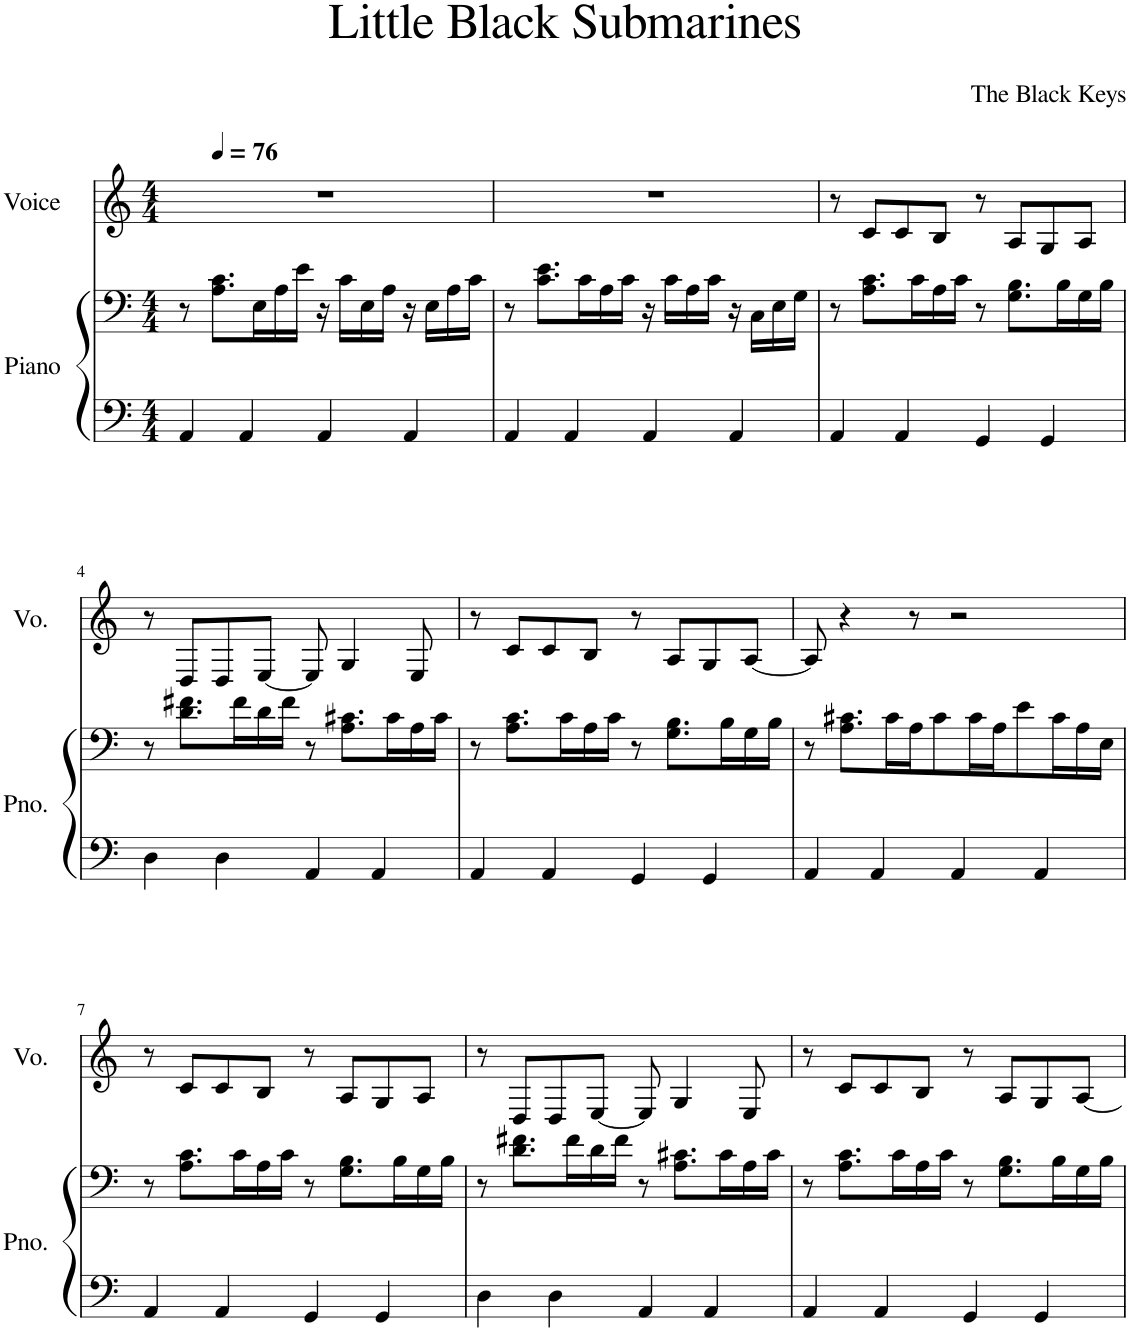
**kern	**kern	**kern
*part2	*part2	*part1
*staff3	*staff2	*staff1
*I"Piano	*	*I"Voice
*I'Pno.	*	*I'Vo.
*clefF4	*clefF4	*clefG2
*k[]	*k[]	*k[]
*M4/4	*M4/4	*M4/4
=1	=1	=1
*	*	*^
4AA/	8r	1r	8ryy
*	*	*MM76	*
.	8.A\ 8.c\L	.	2..ryy
4AA/	.	.	.
.	16E\L	.	.
.	16A\	.	.
.	16e\JJ	.	.
4AA/	16r	.	.
.	16c\LL	.	.
.	16E\	.	.
.	16A\JJ	.	.
4AA/	16r	.	.
.	16E\LL	.	.
.	16A\	.	.
.	16c\JJ	.	.
*	*	*v	*v
=2	=2	=2
4AA/	8r	1r
.	8.c\ 8.e\L	.
4AA/	.	.
.	16c\L	.
.	16A\	.
.	16c\JJ	.
4AA/	16r	.
.	16c\LL	.
.	16A\	.
.	16c\JJ	.
4AA/	16r	.
.	16C\LL	.
.	16E\	.
.	16G\JJ	.
=3	=3	=3
4AA/	8r	8r
.	8.A\ 8.c\L	8c/L
4AA/	.	8c/
.	16c\L	.
.	16A\	8B/J
.	16c\JJ	.
4GG/	8r	8r
.	8.G\ 8.B\L	8A/L
4GG/	.	8G/
.	16B\L	.
.	16G\	8A/J
.	16B\JJ	.
!!LO:LB:g=z
=4	=4	=4
4D\	8r	8r
.	8.d\ 8.f#X\L	8D/L
4D\	.	8D/
.	16f#\L	.
.	16d\	[8E/J
.	16f#\JJ	.
4AA/	8r	8E/]
.	8.A\ 8.c#X\L	4G/
4AA/	.	.
.	16c#\L	.
.	16A\	8E/
.	16c#\JJ	.
=5	=5	=5
4AA/	8r	8r
.	8.A\ 8.c\L	8c/L
4AA/	.	8c/
.	16c\L	.
.	16A\	8B/J
.	16c\JJ	.
4GG/	8r	8r
.	8.G\ 8.B\L	8A/L
4GG/	.	8G/
.	16B\L	.
.	16G\	[8A/J
.	16B\JJ	.
=6	=6	=6
4AA/	8r	8A/]
.	8.A\ 8.c#X\L	4r
4AA/	.	.
.	16c#\L	.
.	16A\J	8r
.	8c#\	.
4AA/	.	2r
.	16c#\L	.
.	16A\J	.
.	8e\	.
4AA/	.	.
.	16c#\L	.
.	16A\	.
.	16E\JJ	.
!!LO:LB:g=z
=7	=7	=7
4AA/	8r	8r
.	8.A\ 8.c\L	8c/L
4AA/	.	8c/
.	16c\L	.
.	16A\	8B/J
.	16c\JJ	.
4GG/	8r	8r
.	8.G\ 8.B\L	8A/L
4GG/	.	8G/
.	16B\L	.
.	16G\	8A/J
.	16B\JJ	.
=8	=8	=8
4D\	8r	8r
.	8.d\ 8.f#X\L	8D/L
4D\	.	8D/
.	16f#\L	.
.	16d\	[8E/J
.	16f#\JJ	.
4AA/	8r	8E/]
.	8.A\ 8.c#X\L	4G/
4AA/	.	.
.	16c#\L	.
.	16A\	8E/
.	16c#\JJ	.
=9	=9	=9
4AA/	8r	8r
.	8.A\ 8.c\L	8c/L
4AA/	.	8c/
.	16c\L	.
.	16A\	8B/J
.	16c\JJ	.
4GG/	8r	8r
.	8.G\ 8.B\L	8A/L
4GG/	.	8G/
.	16B\L	.
.	16G\	[8A/J
.	16B\JJ	.
=	=	=
*-	*-	*-
